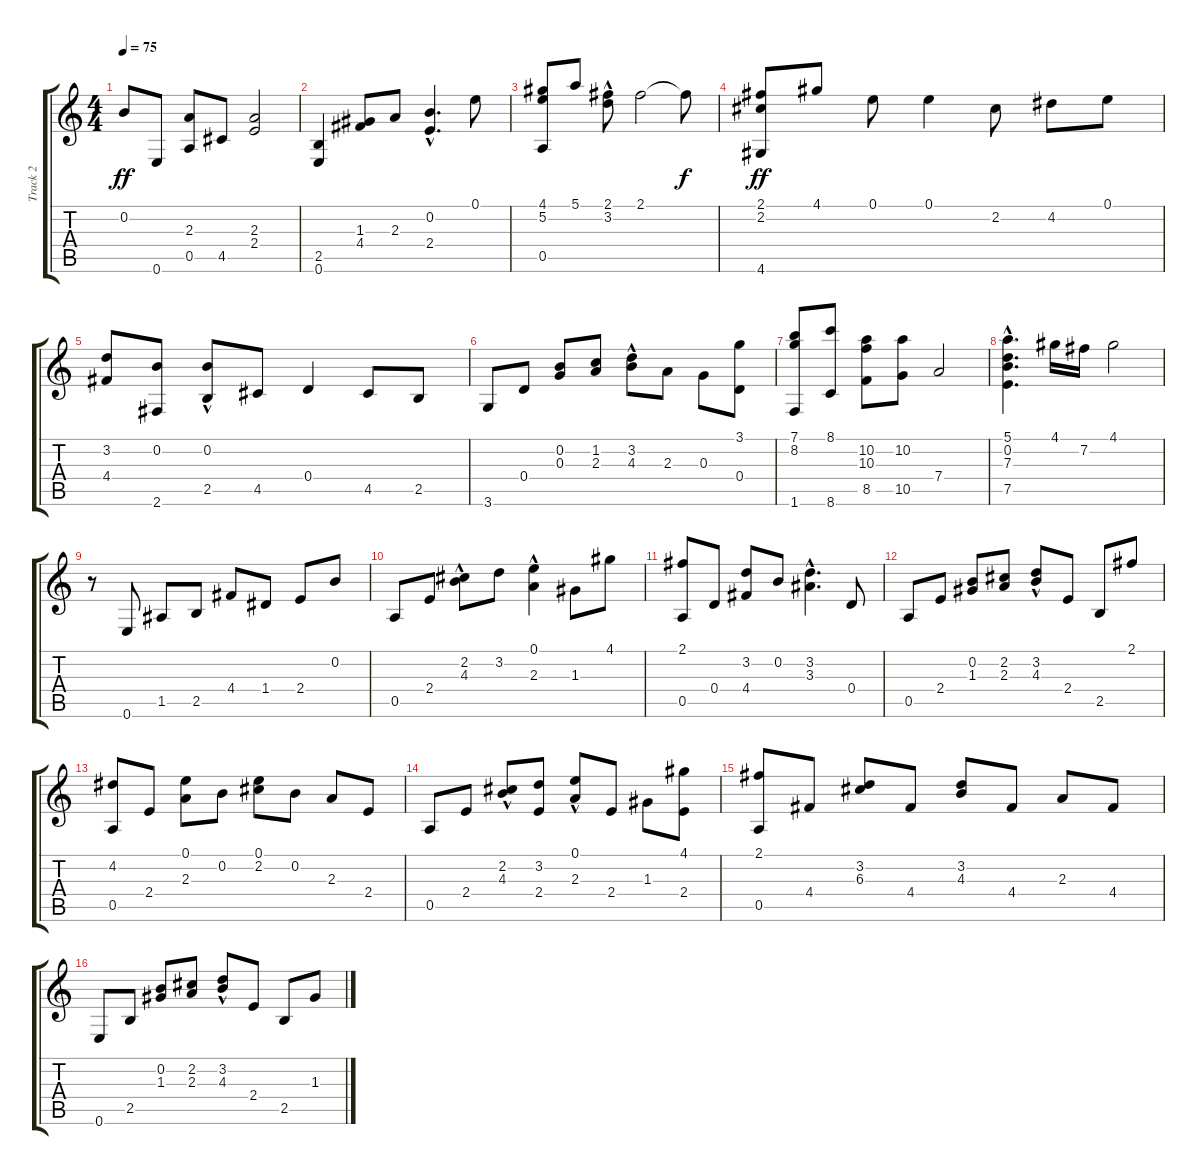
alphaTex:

\track ("Track 2" "Track 2") {instrument acousticguitarsteel}
\staff {score tabs}
\tuning (E4 B3 G3 D3 A2 E2) {hide}
\ts (4 4)
\tempo 75
\clef g2
\ks c
0.2.8{dy ff} 0.6.8 (2.3 0.5).8 4.5.8 (2.3 2.4).2 |
(2.5 0.6).4 (1.3 4.4).8 2.3.8 (0.2{hac} 2.4).4{d} 0.1.8 |
(4.1 5.2 0.5).8 5.1.8 (2.1 3.2{hac}).8 2.1.2 2.1{t}.8{dy f} |
(2.1 2.2 4.6).8{dy ff} 4.1.8 0.1.8 0.1.4 2.2.8 4.2.8 0.1.8 |
(3.2 4.4).8 (0.2 2.6).8 (0.2{hac} 2.5).8 4.5.8 0.4.4 4.5.8 2.5.8 |
3.6.8 0.4.8 (0.2 0.3).8 (1.2 2.3).8 (3.2{hac} 4.3).8 2.3.8 0.3.8 (3.1 0.4).8 |
(7.1 8.2 1.6).8 (8.1 8.6).8 (10.2 10.3 8.5).8 (10.2 10.5).8 7.4.2 |
(5.1{hac} 0.2 7.3 7.5).4{d} 4.1.16 7.2.16 4.1.2 |
r.8 0.6.8 1.5.8 2.5.8 4.4.8 1.4.8 2.4.8 0.2.8 |
0.5.8 2.4.8 (2.2{hac} 4.3).8 3.2.8 (0.1{hac} 2.3).4 1.3.8 4.1.8 |
(2.1 0.5).8 0.4.8 (3.2 4.4).8 0.2.8 (3.2 3.3{hac}).4{d} 0.4.8 |
0.5.8 2.4.8 (0.2 1.3).8 (2.2 2.3).8 (3.2{hac} 4.3).8 2.4.8 2.5.8 2.1.8 |
(4.2 0.5).8 2.4.8 (0.1 2.3).8 0.2.8 (0.1 2.2).8 0.2.8 2.3.8 2.4.8 |
0.5.8 2.4.8 (2.2{hac} 4.3).8 (3.2 2.4).8 (0.1{hac} 2.3).8 2.4.8 1.3.8 (4.1 2.4).8 |
(2.1 0.5).8 4.4.8 (3.2 6.3).8 4.4.8 (3.2 4.3).8 4.4.8 2.3.8 4.4.8 |
0.6.8 2.5.8 (0.2 1.3).8 (2.2 2.3).8 (3.2{hac} 4.3).8 2.4.8 2.5.8 1.3.8
